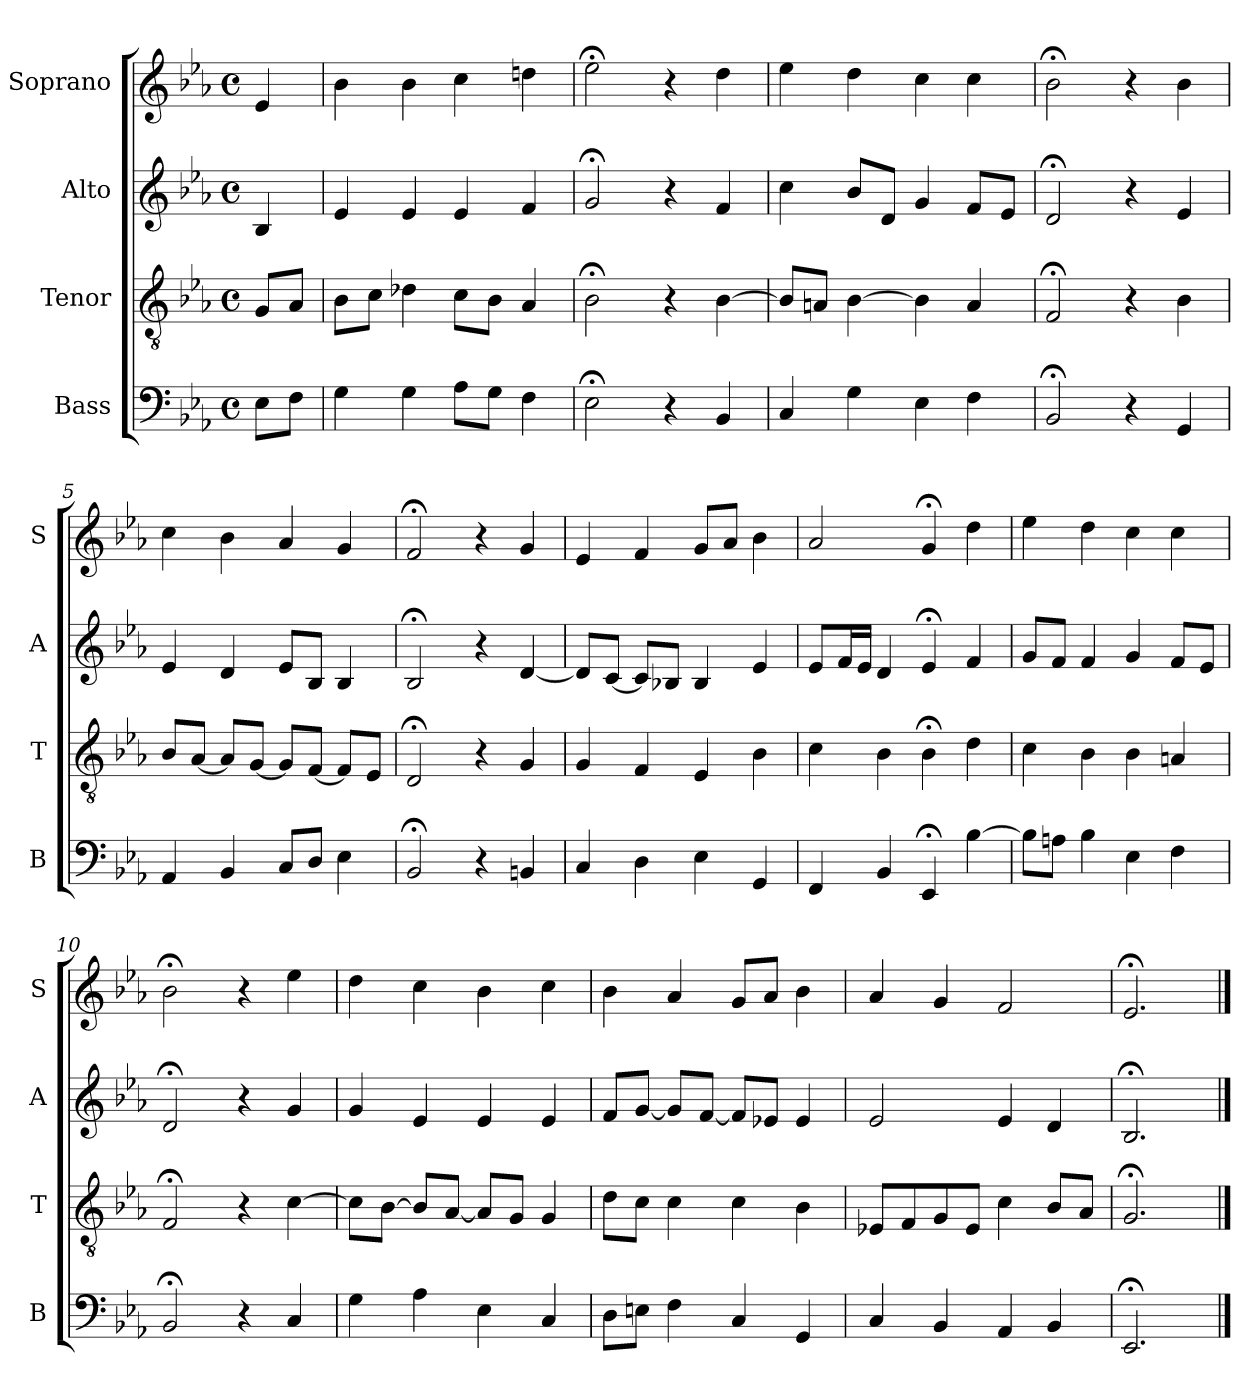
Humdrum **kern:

**kern	**kern	**kern	**kern
*part4	*part3	*part2	*part1
*staff4	*staff3	*staff2	*staff1
*I"Bass	*I"Tenor	*I"Alto	*I"Soprano
*I'B	*I'T	*I'A	*I'S
*clefF4	*clefGv2	*clefG2	*clefG2
*k[b-e-a-]	*k[b-e-a-]	*k[b-e-a-]	*k[b-e-a-]
*E-:	*E-:	*E-:	*E-:
*M4/4	*M4/4	*M4/4	*M4/4
*met(c)	*met(c)	*met(c)	*met(c)
*MM100	*MM100	*MM100	*MM100
=	=	=	=
8E-L	8GL	4B-	4e-
8FJ	8A-J	.	.
=1	=1	=1	=1
4G	8B-L	4e-	4b-
.	8cJ	.	.
4G	4d-X	4e-	4b-
8A-L	8cL	4e-	4cc
8GJ	8B-J	.	.
4Fi	4A-i	4fi	4ddni
=2	=2	=2	=2
2E-;<	2B-;<	2g;<	2ee-;<
4r	4r	4r	4r
4BB-	[4B-	4f	4dd
=3	=3	=3	=3
4C	8B-L]	4cc	4ee-
.	8AnJ	.	.
4G	[4B-	8b-L	4dd
.	.	8dJ	.
4E-	4B-]	4g	4cc
4F	4A	8fL	4cc
.	.	8e-J	.
=4	=4	=4	=4
2BB-;<	2F;<	2d;<	2b-;<
4r	4r	4r	4r
4GG	4B-	4e-	4b-
=5	=5	=5	=5
4AA-	8B-L	4e-	4cc
.	[8A-J	.	.
4BB-	8A-L]	4d	4b-
.	[8GJ	.	.
8CL	8GL]	8e-L	4a-
8DJ	[8FJ	8B-J	.
4E-	8FL]	4B-	4g
.	8E-J	.	.
=6	=6	=6	=6
2BB-;<	2D;<	2B-;<	2f;<
4r	4r	4r	4r
4BBn	4G	[4d	4g
=7	=7	=7	=7
4C	4G	8dL]	4e-
.	.	[8cJ	.
4D	4F	8cL]	4f
.	.	8B-XJ	.
4E-	4E-	4B-	8gL
.	.	.	8a-J
4GG	4B-	4e-	4b-
=8	=8	=8	=8
4FF	4c	8e-L	2a-
.	.	16fL	.
.	.	16e-JJ	.
4BB-	4B-	4d	.
4EE-;<	4B-;<	4e-;<	4g;<
[4B-	4d	4f	4dd
=9	=9	=9	=9
8B-L]	4c	8gL	4ee-
8AnJ	.	8fJ	.
4B-	4B-	4f	4dd
4E-	4B-	4g	4cc
4F	4An	8fL	4cc
.	.	8e-J	.
=10	=10	=10	=10
2BB-;<	2F;<	2d;<	2b-;<
4r	4r	4r	4r
4C	[4c	4g	4ee-
=11	=11	=11	=11
4G	8cL]	4g	4dd
.	[8B-J	.	.
4A-	8B-L]	4e-	4cc
.	[8A-J	.	.
4E-	8A-L]	4e-	4b-
.	8GJ	.	.
4C	4G	4e-	4cc
=12	=12	=12	=12
8DL	8dL	8fL	4b-
8EnJ	8cJ	[8gJ	.
4F	4c	8gL]	4a-
.	.	[8fJ	.
4C	4c	8fL]	8gL
.	.	8e-XJ	8a-J
4GG	4B-	4e-	4b-
=13	=13	=13	=13
4C	8E-XL	2e-	4a-
.	8F	.	.
4BB-	8G	.	4g
.	8E-J	.	.
4AA-	4c	4e-	2f
4BB-	8B-L	4d	.
.	8A-J	.	.
=14	=14	=14	=14
2.EE-;<	2.G;<	2.B-;<	2.e-;<
==	==	==	==
*-	*-	*-	*-
